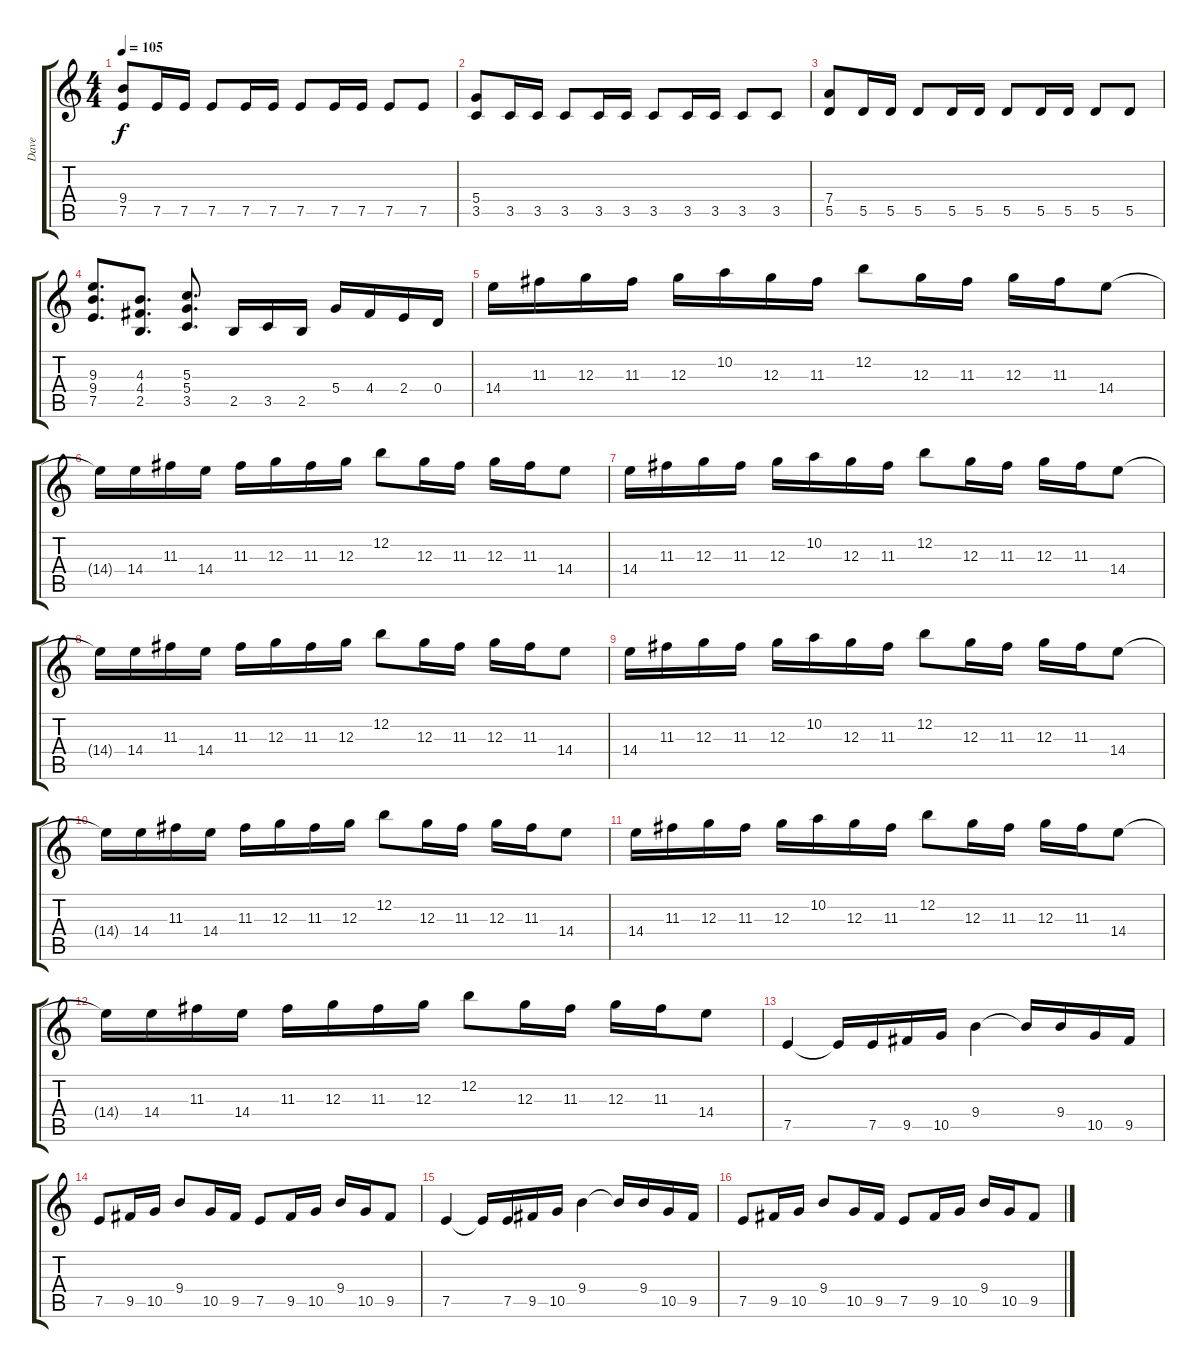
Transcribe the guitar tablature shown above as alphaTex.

\track ("Dave" "Dave") {instrument distortionguitar}
\staff {score tabs}
\tuning (E4 B3 G3 D3 A2 E2) {hide}
\ts (4 4)
\tempo 105
\clef g2
\ks c
(9.4 7.5).8{dy f} 7.5.16 7.5.16 7.5.8 7.5.16 7.5.16 7.5.8 7.5.16 7.5.16 7.5.8 7.5.8 |
(5.4 3.5).8 3.5.16 3.5.16 3.5.8 3.5.16 3.5.16 3.5.8 3.5.16 3.5.16 3.5.8 3.5.8 |
(7.4 5.5).8 5.5.16 5.5.16 5.5.8 5.5.16 5.5.16 5.5.8 5.5.16 5.5.16 5.5.8 5.5.8 |
(9.3 9.4 7.5).8{d} (4.3 4.4 2.5).8{d} (5.3 5.4 3.5).8{d} 2.5.16 3.5.16 2.5.16 5.4.16 4.4.16 2.4.16 0.4.16 |
14.4.16 11.3.16 12.3.16 11.3.16 12.3.16 10.2.16 12.3.16 11.3.16 12.2.8 12.3.16 11.3.16 12.3.16 11.3.16 14.4.8 |
14.4{t}.16 14.4.16 11.3.16 14.4.16 11.3.16 12.3.16 11.3.16 12.3.16 12.2.8 12.3.16 11.3.16 12.3.16 11.3.16 14.4.8 |
14.4.16 11.3.16 12.3.16 11.3.16 12.3.16 10.2.16 12.3.16 11.3.16 12.2.8 12.3.16 11.3.16 12.3.16 11.3.16 14.4.8 |
14.4{t}.16 14.4.16 11.3.16 14.4.16 11.3.16 12.3.16 11.3.16 12.3.16 12.2.8 12.3.16 11.3.16 12.3.16 11.3.16 14.4.8 |
14.4.16 11.3.16 12.3.16 11.3.16 12.3.16 10.2.16 12.3.16 11.3.16 12.2.8 12.3.16 11.3.16 12.3.16 11.3.16 14.4.8 |
14.4{t}.16 14.4.16 11.3.16 14.4.16 11.3.16 12.3.16 11.3.16 12.3.16 12.2.8 12.3.16 11.3.16 12.3.16 11.3.16 14.4.8 |
14.4.16 11.3.16 12.3.16 11.3.16 12.3.16 10.2.16 12.3.16 11.3.16 12.2.8 12.3.16 11.3.16 12.3.16 11.3.16 14.4.8 |
14.4{t}.16 14.4.16 11.3.16 14.4.16 11.3.16 12.3.16 11.3.16 12.3.16 12.2.8 12.3.16 11.3.16 12.3.16 11.3.16 14.4.8 |
7.5.4 7.5{t}.16 7.5.16 9.5.16 10.5.16 9.4.4 9.4{t}.16 9.4.16 10.5.16 9.5.16 |
7.5.8 9.5.16 10.5.16 9.4.8 10.5.16 9.5.16 7.5.8 9.5.16 10.5.16 9.4.16 10.5.16 9.5.8 |
7.5.4 7.5{t}.16 7.5.16 9.5.16 10.5.16 9.4.4 9.4{t}.16 9.4.16 10.5.16 9.5.16 |
7.5.8 9.5.16 10.5.16 9.4.8 10.5.16 9.5.16 7.5.8 9.5.16 10.5.16 9.4.16 10.5.16 9.5.8
